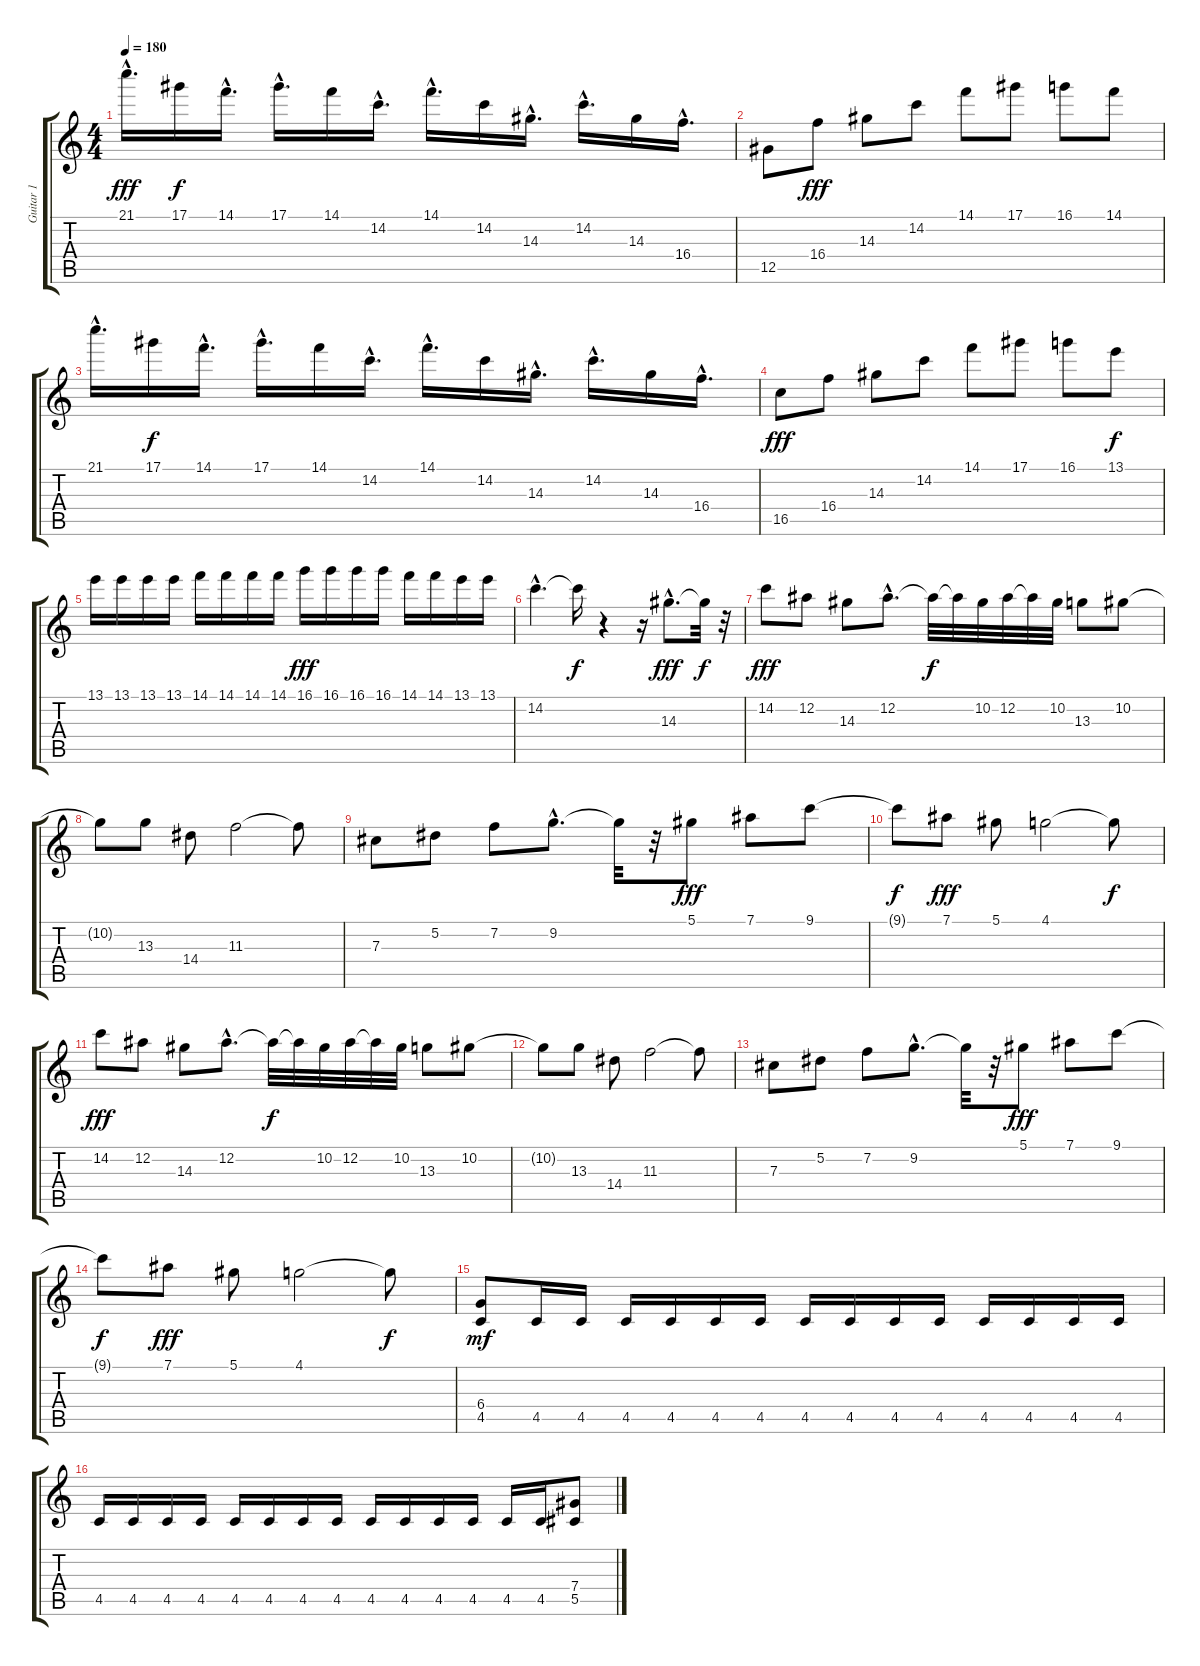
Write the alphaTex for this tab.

\track ("Guitar 1" "Guitar 1") {instrument distortionguitar}
\staff {score tabs}
\tuning (Eb4 Bb3 Gb3 Db3 Ab2 Eb2) {hide}
\ts (4 4)
\tempo 180
\clef g2
\ks c
21.1{hac}.16{d dy fff} 17.1.16{dy f} 14.1{hac}.16{d} 17.1{hac}.16{d} 14.1.16 14.2{hac}.16{d} 14.1{hac}.16{d} 14.2.16 14.3{hac}.16{d} 14.2{hac}.16{d} 14.3.16 16.4{hac}.16{d} |
12.5.8 16.4.8{dy fff} 14.3.8 14.2.8 14.1.8 17.1.8 16.1.8 14.1.8 |
21.1{hac}.16{d} 17.1.16{dy f} 14.1{hac}.16{d} 17.1{hac}.16{d} 14.1.16 14.2{hac}.16{d} 14.1{hac}.16{d} 14.2.16 14.3{hac}.16{d} 14.2{hac}.16{d} 14.3.16 16.4{hac}.16{d} |
16.5.8{dy fff} 16.4.8 14.3.8 14.2.8 14.1.8 17.1.8 16.1.8 13.1.8{dy f} |
13.1.16 13.1.16 13.1.16 13.1.16 14.1.16 14.1.16 14.1.16 14.1.16 16.1.16{dy fff} 16.1.16 16.1.16 16.1.16 14.1.16 14.1.16 13.1.16 13.1.16 |
14.2{hac}.4{d} 14.2{t}.16{dy f} r.4 r.16 14.3{hac}.8{d dy fff} 14.3{t}.32{dy f} r.32 |
14.2.8{dy fff} 12.2.8 14.3.8 12.2{hac}.8{d} 12.2{t}.32{dy f} 12.2{t}.32 10.2.32 12.2.32 12.2{t}.32 10.2.32 13.3.8 10.2.8 |
10.2{t}.8 13.3.8 14.4.8 11.3.2 11.3{t}.8 |
7.3.8 5.2.8 7.2.8 9.2{hac}.8{d} 9.2{t}.32 r.32 5.1.8{dy fff} 7.1.8 9.1.8 |
9.1{t}.8{dy f} 7.1.8{dy fff} 5.1.8 4.1.2 4.1{t}.8{dy f} |
14.2.8{dy fff} 12.2.8 14.3.8 12.2{hac}.8{d} 12.2{t}.32{dy f} 12.2{t}.32 10.2.32 12.2.32 12.2{t}.32 10.2.32 13.3.8 10.2.8 |
10.2{t}.8 13.3.8 14.4.8 11.3.2 11.3{t}.8 |
7.3.8 5.2.8 7.2.8 9.2{hac}.8{d} 9.2{t}.32 r.32 5.1.8{dy fff} 7.1.8 9.1.8 |
9.1{t}.8{dy f} 7.1.8{dy fff} 5.1.8 4.1.2 4.1{t}.8{dy f} |
(6.4 4.5).8{dy mf} 4.5.16 4.5.16 4.5.16 4.5.16 4.5.16 4.5.16 4.5.16 4.5.16 4.5.16 4.5.16 4.5.16 4.5.16 4.5.16 4.5.16 |
4.5.16 4.5.16 4.5.16 4.5.16 4.5.16 4.5.16 4.5.16 4.5.16 4.5.16 4.5.16 4.5.16 4.5.16 4.5.16 4.5.16 (7.4 5.5).8
